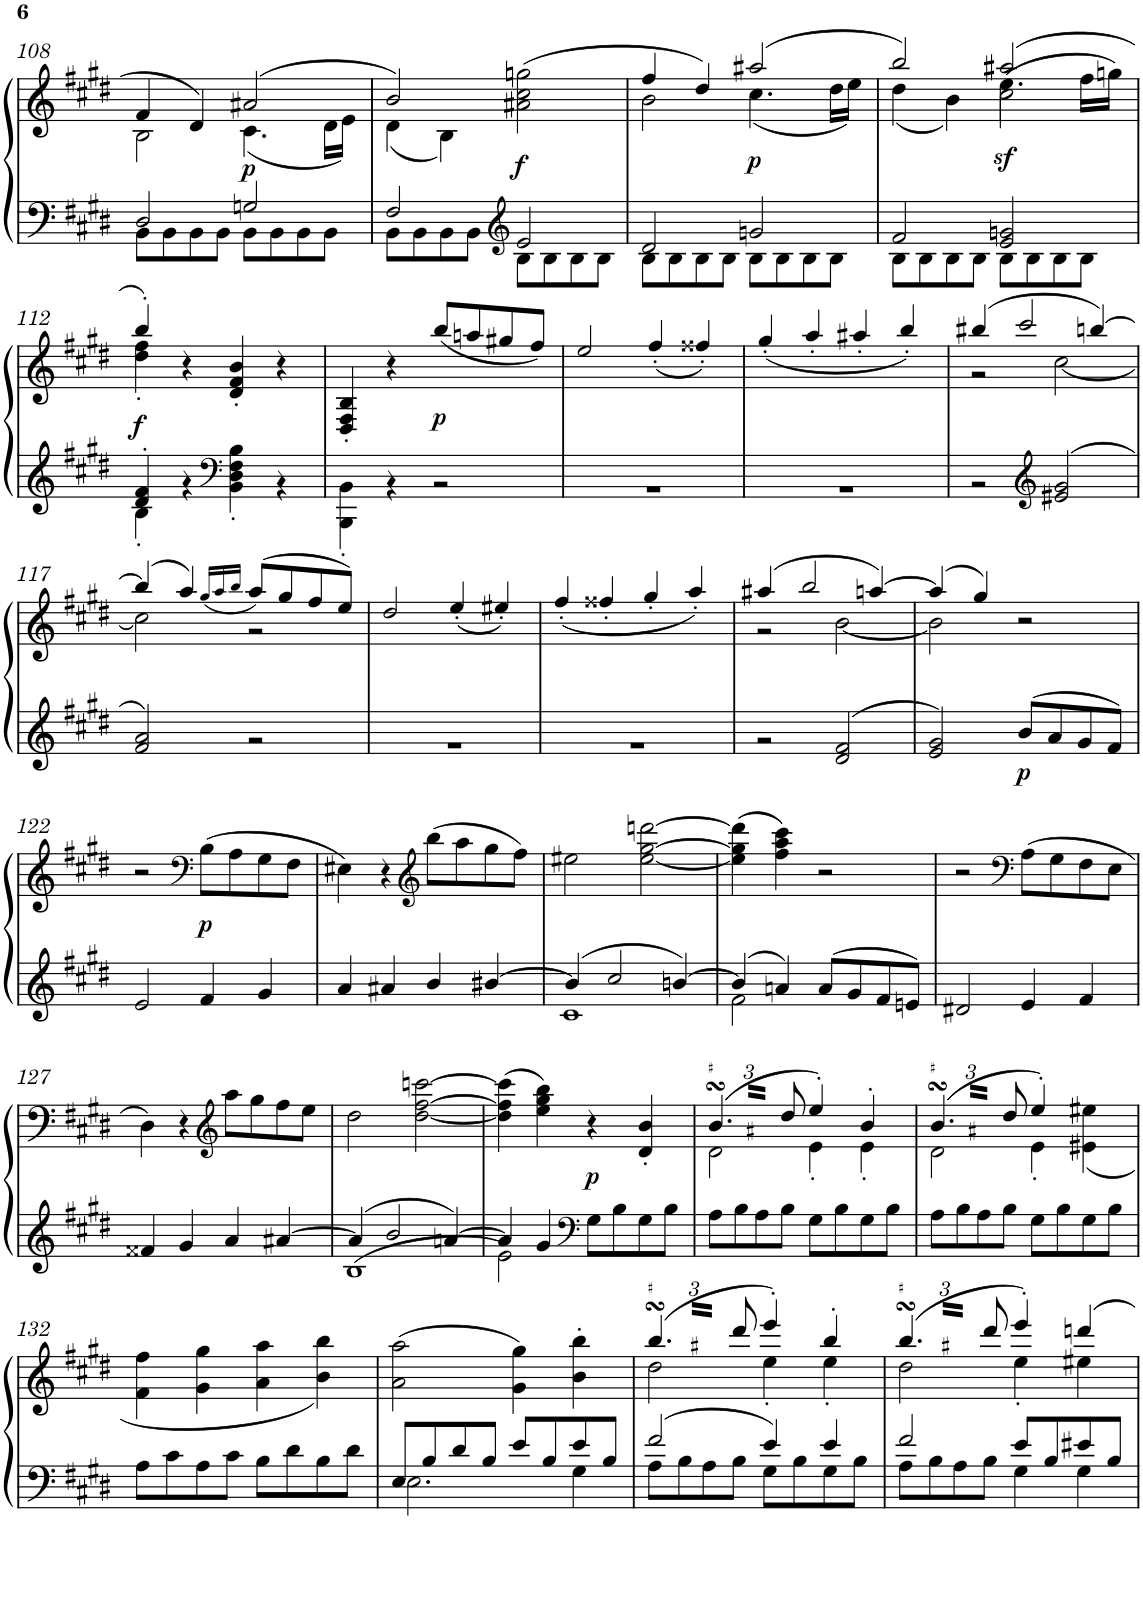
**kern	**kern	**dynam
*part1	*part1	*part1
*staff2	*staff1	*staff1/2
*I"Piano	*	*
*I'Pno	*	*
!!LO:PB:g=z
*clefF4	*clefG2	*
*k[f#c#g#d#]	*k[f#c#g#d#]	*
*M4/4	*M4/4	*
=108	=108	=108
*^	*^	*
*	*^	*	*	*
1ryy	2D#/	8BB\L	4f#/	2B\	.
.	.	8BB\	.	.	.
.	.	8BB\	4d#/	.	.
.	.	8BB\J	.	.	.
!	!	!	!	!	!LO:DY:b
.	2Gn/	8BB\L	(>2a#X/	(<4.c#\	p
.	.	8BB\	.	.	.
.	.	8BB\	.	.	.
.	.	8BB\J	.	16d#\LL	.
.	.	.	.	16e\JJ)	.
=109	=109	=109	=109	=109	=109
1ryy	2F#/	8BB\L	2b/)	(<4d#\	.
.	.	8BB\	.	.	.
.	.	8BB\	.	4B\)	.
.	.	8BB\J	.	.	.
*clefG2	*	*	*	*	*
!	!	!	!	!	!LO:DY:b
.	2e/	8B\L	(>2a#X\ 2cc#\ 2ggn\	2ryy	f
.	.	8B\	.	.	.
.	.	8B\	.	.	.
.	.	8B\J	.	.	.
=110	=110	=110	=110	=110	=110
1ryy	2d#/	8B\L	4ff#/	2b\	.
.	.	8B\	.	.	.
.	.	8B\	4dd#/)	.	.
.	.	8B\J	.	.	.
!	!	!	!	!	!LO:DY:b
.	2gn/	8B\L	(>2aa#X/	(<4.cc#\	p
.	.	8B\	.	.	.
.	.	8B\	.	.	.
.	.	8B\J	.	16dd#\LL	.
.	.	.	.	16ee\JJ)	.
=111	=111	=111	=111	=111	=111
*	*	*	*	*^	*
1ryy	2f#/	8B\L	2bb/)	(<4dd#\	2ryy	.
.	.	8B\	.	.	.	.
.	.	8B\	.	4b\)	.	.
.	.	8B\J	.	.	.	.
!	!	!	!	!	!	!LO:DY:b
.	2e/ 2gn/	8B\L	(>2aa#X/	(>4.ee\	2cc#\	sf
.	.	8B\	.	.	.	.
.	.	8B\	.	.	.	.
.	.	8B\J	.	16ff#\LL	.	.
.	.	.	.	16ggn\JJ)	.	.
*	*	*	*	*v	*v	*
!!LO:LB:g=z
=112	=112	=112	=112	=112	=112
!	!	!	!	!	!LO:DY:b
1ryy	4d#/' 4f#/'	4B'\	4bb'/)	4dd#\' 4ff#\'	f
.	4r	2.ryy	4r	2.ryy	.
*clefF4	*	*	*	*	*
.	4BB\' 4D#\' 4F#\' 4B\'	.	4d#/' 4f#/' 4b/'	.	.
.	4r	.	4r	.	.
*	*v	*v	*	*	*
*	*	*v	*v	*
=113	=113	=113	=113
1ryy	4BBB\' 4BB\'	4D#/' 4F#/' 4B/'	.
.	4r	4r	.
!	!	!	!LO:DY:b
.	2r	(<8bb/L	p
.	.	8aan/	.
.	.	8gg#X/	.
.	.	8ff#/J)	.
=114	=114	=114	=114
1ryy	1r	2ee/	.
.	.	(<4ff#'/	.
.	.	4ff##X'/)	.
=115	=115	=115	=115
1ryy	1r	(<4gg#'/	.
.	.	4aa'/	.
.	.	4aa#X'/	.
.	.	4bb'/)	.
=116	=116	=116	=116
*	*	*^	*
1ryy	2r	(>4bb#X/	2r	.
.	.	2ccc#/	.	.
*clefG2	*	*	*	*
.	2e#X/ 2g#/	.	[2cc#\	.
.	.	[4bbn/)	.	.
!!LO:LB:g=z	!!
=117	=117	=117	=117	=117
1ryy	2f#/ 2a/	(>4bb/]	2cc#\]	.
.	.	4aa/)	.	.
.	.	(<16qgg#/LL	.	.
.	.	16qaa/	.	.
.	.	16qbb/JJ	.	.
.	2r	(>8aa/L)	2r	.
.	.	8gg#/	.	.
.	.	8ff#/	.	.
.	.	8ee/J)	.	.
*	*	*v	*v	*
=118	=118	=118	=118
1ryy	1r	2dd#/	.
.	.	(<4ee'/	.
.	.	4ee#X'/)	.
=119	=119	=119	=119
1ryy	1r	(<4ff#'/	.
.	.	4ff##X'/	.
.	.	4gg#'/	.
.	.	4aa'/)	.
=120	=120	=120	=120
*	*	*^	*
1ryy	2r	(>4aa#X/	2r	.
.	.	2bb/	.	.
.	2d#/ 2f#/	.	[2b\	.
.	.	[4aan/)	.	.
=121	=121	=121	=121	=121
1ryy	2e/ 2g#/	(>4aa/]	2b\]	.
.	.	4gg#/)	.	.
!	!	!	!	!LO:DY:b=2
.	8b/L	2r	2ryy	p
.	8a/	.	.	.
.	8g#/	.	.	.
.	8f#/J	.	.	.
*	*	*v	*v	*
!!LO:LB:g=z
=122	=122	=122	=122
1ryy	2e/	2r	.
*	*	*clefF4	*
!	!	!	!LO:DY:b
.	4f#/	(>8B\L	p
.	.	8A\	.
.	4g#/	8G#\	.
.	.	8F#\J	.
=123	=123	=123	=123
1ryy	4a/	4E#X\)	.
.	4a#X/	4r	.
*	*	*clefG2	*
.	4b/	(>8bb\L	.
.	.	8aa\	.
.	[4b#X/	8gg#\	.
.	.	8ff#\J)	.
=124	=124	=124	=124
*	*^	*	*
1ryy	4b#/]	1c#	2ee#X\	.
.	2cc#/	.	.	.
.	.	.	[2ee#\ [2gg#\ [2dddn\	.
.	[4bn/	.	.	.
=125	=125	=125	=125	=125
1ryy	4b/]	2f#\	(>4ee#\] 4gg#\] 4ddd\]	.
.	4an/	.	4ff#\ 4aa\ 4ccc#\)	.
.	8a/L	2ryy	2r	.
.	8g#/	.	.	.
.	8f#/	.	.	.
.	8en/J	.	.	.
*	*v	*v	*	*
=126	=126	=126	=126
1ryy	2d#X/	2r	.
*	*	*clefF4	*
.	4e/	(>8A\L	.
.	.	8G#\	.
.	4f#/	8F#\	.
.	.	8E\J	.
!!LO:LB:g=z
=127	=127	=127	=127
1ryy	4f##X/	4D#\)	.
.	4g#/	4r	.
*	*	*clefG2	*
.	4a/	8aa\L	.
.	.	8gg#\	.
.	[4a#X/	8ff#\	.
.	.	8ee\J	.
=128	=128	=128	=128
*	*^	*	*
1ryy	4a#/]	1B	2dd#\	.
.	2b/	.	.	.
.	.	.	[2dd#\ [2ff#\ [2cccn\	.
.	[4an/	.	.	.
=129	=129	=129	=129	=129
1ryy	4a/]	2e\	(>4dd#\] 4ff#\] 4ccc\]	.
.	4g#/	.	4ee\ 4gg#\ 4bb\)	.
*clefF4	*	*	*	*
!	!	!	!	!LO:DY:b
.	8G#\L	2ryy	4r	p
.	8B\	.	.	.
.	8G#\	.	4d#/' 4b/'	.
.	8B\J	.	.	.
*	*v	*v	*	*
=130	=130	=130	=130
*	*	*^	*
*	*	*	*^	*
1ryy	8A\L	(>4.bsSSS/	2d#\	8ryy	.
*	*	*	*	*Xbrackettup	*
.	8B\	.	.	24cc#LL	.
.	.	.	.	24b	.
.	.	.	.	24a#XJJ	.
.	8A\	.	.	8b	.
.	8B\J	8dd#/	.	2ryy	.
.	8G#\L	4ee'/)	4e'\	.	.
.	8B\	.	.	.	.
.	8G#\	4b'/	4e'\	.	.
.	8B\J	.	.	8ryy	.
=131	=131	=131	=131	=131	=131
1ryy	8A\L	(>4.bsSSS/	2d#\	8ryy	.
.	8B\	.	.	24cc#LL	.
.	.	.	.	24b	.
.	.	.	.	24a#XJJ	.
.	8A\	.	.	8b	.
.	8B\J	8dd#/	.	2ryy	.
.	8G#\L	4ee'/)	4e'\	.	.
.	8B\	.	.	.	.
.	8G#\	(<4e#X\ 4ee#X\	4ryy	.	.
.	8B\J	.	.	8ryy	.
*	*	*v	*v	*v	*
!!LO:LB:g=z
=132	=132	=132	=132
1ryy	8A\L	4f#\ 4ff#\	.
.	8c#\	.	.
.	8A\	4g#\ 4gg#\	.
.	8c#\J	.	.
.	8B\L	4a\ 4aa\	.
.	8d#\	.	.
.	8B\	4b\ 4bb\)	.
.	8d#\J	.	.
=133	=133	=133	=133
*	*^	*	*
1ryy	8E/L	2.E\	(>2a\ 2aa\	.
.	8B/	.	.	.
.	8d#/	.	.	.
.	8B/J	.	.	.
.	8e/L	.	4g#\ 4gg#\)	.
.	8B/	.	.	.
.	8e/	4G#\	4b\' 4bb\'	.
.	8B/J	.	.	.
=134	=134	=134	=134	=134
*	*	*	*^	*
*	*	*	*	*^	*
1ryy	2f#/	8A\L	(>4.bbsSSS/	2dd#\	8ryy	.
.	.	8B\	.	.	24ccc#LL	.
.	.	.	.	.	24bb	.
.	.	.	.	.	24aa#XJJ	.
.	.	8A\	.	.	8bb	.
.	.	8B\J	8ddd#/	.	2ryy	.
.	4e/	8G#\L	4eee'/)	4ee'\	.	.
.	.	8B\	.	.	.	.
.	4e/	8G#\	4bb'/	4ee'\	.	.
.	.	8B\J	.	.	8ryy	.
=135	=135	=135	=135	=135	=135	=135
1ryy	2f#/	8A\L	(>4.bbsSSS/	2dd#\	8ryy	.
.	.	8B\	.	.	24ccc#LL	.
.	.	.	.	.	24bb	.
.	.	.	.	.	24aa#XJJ	.
.	.	8A\	.	.	8bb	.
.	.	8B\J	8ddd#/	.	2ryy	.
.	8e/L	4G#\	4eee'/)	4ee'\	.	.
.	8B/	.	.	.	.	.
.	8e#X/	4G#\	4dddn/	4ee#X\	.	.
.	8B/J	.	.	.	8ryy	.
*v	*v	*v	*	*	*	*
*	*v	*v	*v	*
=	=	=
*-	*-	*-
